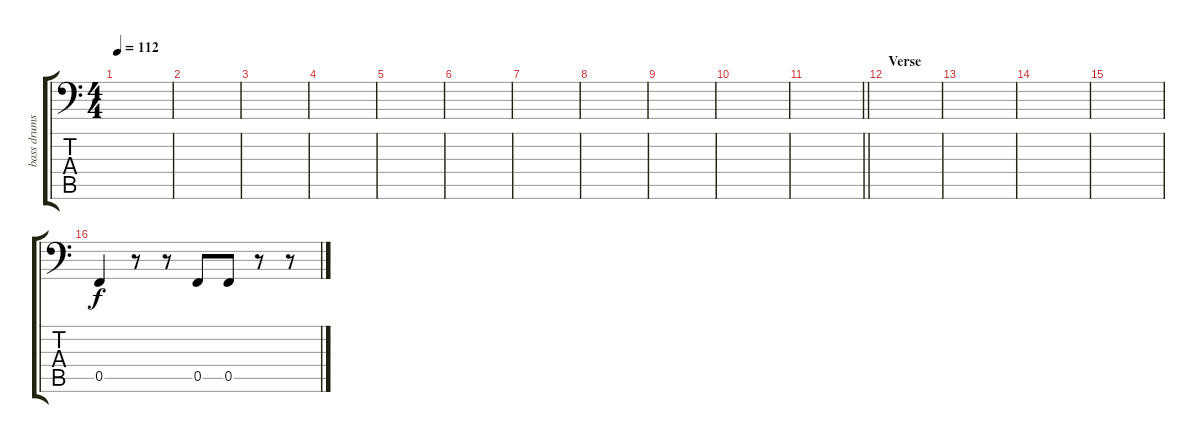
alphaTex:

\track ("bass drums" "bass drums") {instrument synthdrum}
\staff {score tabs}
\tuning (C4 G3 Eb3 Bb2 F2 C0) {hide}
\ts (4 4)
\tempo 112
\clef f4
\ks c
|
|
|
|
|
|
|
|
|
|
\barLineRight lightlight
|
\section ("" "Verse")
|
|
|
|
0.5.4 r.8 r.8 0.5.8 0.5.8 r.8 r.8
